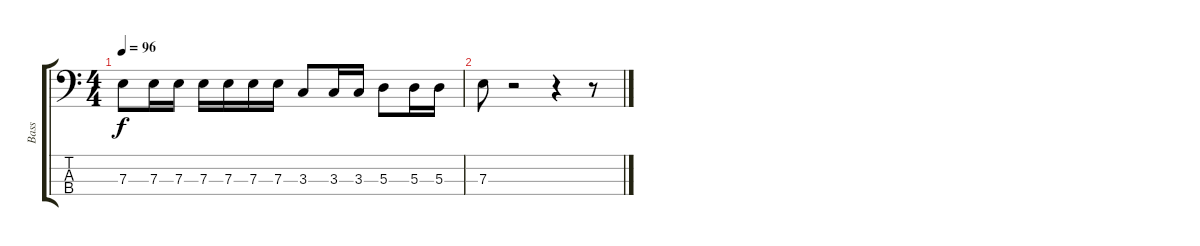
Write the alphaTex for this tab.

\track ("Bass" "Bass") {instrument electricbassfinger}
\staff {score tabs}
\tuning (G2 D2 A1 E1) {hide}
\ts (4 4)
\tempo 96
\clef f4
\ks c
7.3.8{dy f} 7.3.16 7.3.16 7.3.16 7.3.16 7.3.16 7.3.16 3.3.8 3.3.16 3.3.16 5.3.8 5.3.16 5.3.16 |
7.3.8 r.2 r.4 r.8
